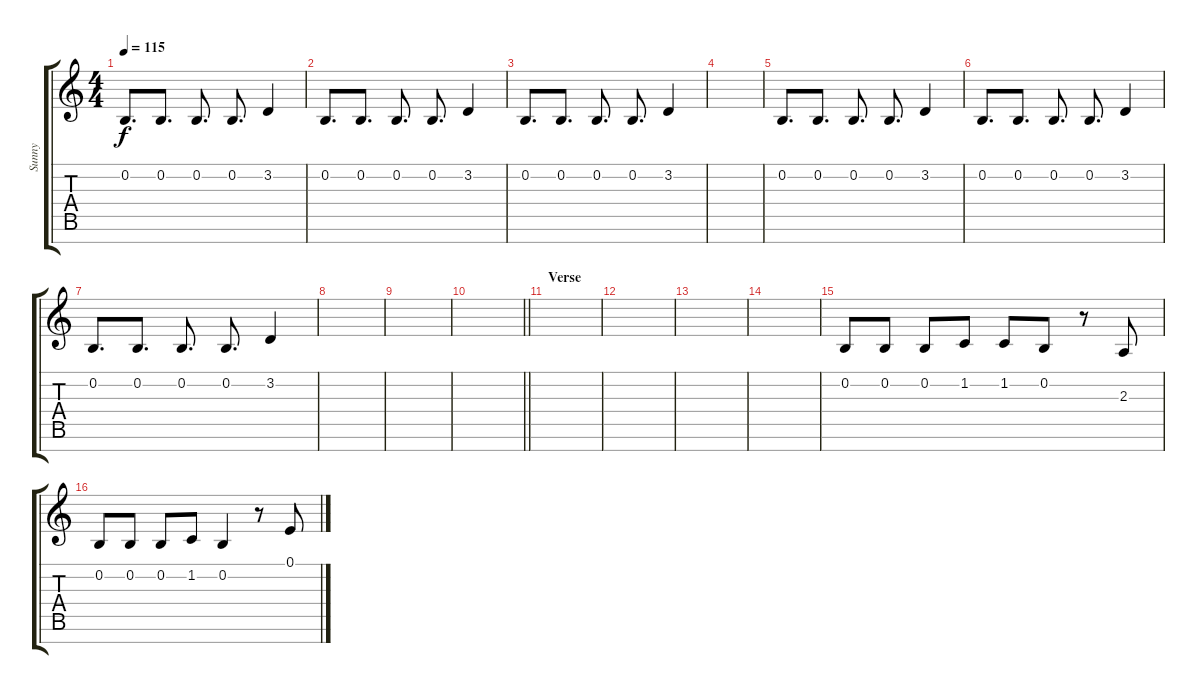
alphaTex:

\track ("Sunny" "Sunny") {instrument recorder}
\staff {score tabs}
\tuning (E4 B3 G3 D3 A2 E2 B1) {hide}
\ts (4 4)
\tempo 115
\clef g2
\ks c
0.2.8{d dy f} 0.2.8{d} 0.2.8{d} 0.2.8{d} 3.2.4 |
0.2.8{d} 0.2.8{d} 0.2.8{d} 0.2.8{d} 3.2.4 |
0.2.8{d} 0.2.8{d} 0.2.8{d} 0.2.8{d} 3.2.4 |
|
0.2.8{d} 0.2.8{d} 0.2.8{d} 0.2.8{d} 3.2.4 |
0.2.8{d} 0.2.8{d} 0.2.8{d} 0.2.8{d} 3.2.4 |
0.2.8{d} 0.2.8{d} 0.2.8{d} 0.2.8{d} 3.2.4 |
|
|
\barLineRight lightlight
|
\section ("" "Verse")
|
|
|
|
0.2.8{volume 16} 0.2.8 0.2.8 1.2.8 1.2.8 0.2.8 r.8 2.3.8 |
0.2.8 0.2.8 0.2.8 1.2.8 0.2.4 r.8 0.1.8
